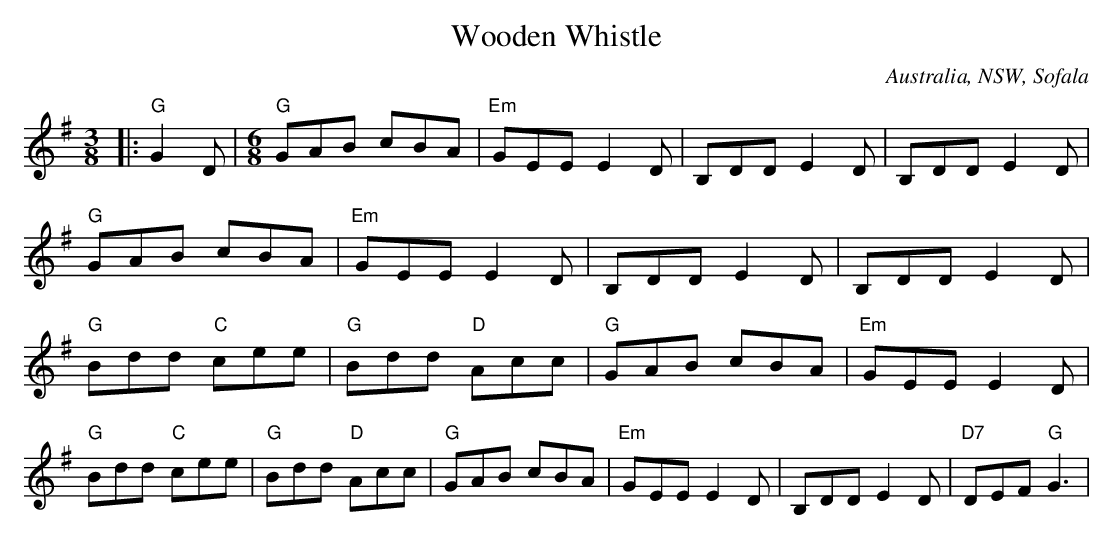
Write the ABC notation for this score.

X:1
T:Wooden Whistle
O:Australia, NSW, Sofala
M: 3/8
L: 1/16
K:G
|:"G"G4D2| \
M: 6/8
"G"G2A2B2 c2B2A2|"Em"G2E2E2 E4D2|B,2D2D2 E4D2|B,2D2D2 E4D2|
"G"G2A2B2 c2B2A2|"Em"G2E2E2 E4D2|B,2D2D2 E4D2|B,2D2D2 E4D2|
"G"B2d2d2 "C"c2e2e2|"G"B2d2d2 "D"A2c2c2|"G"G2A2B2 c2B2A2|"Em"G2E2E2 E4D2|
"G"B2d2d2 "C"c2e2e2|"G"B2d2d2 "D"A2c2c2|"G"G2A2B2 c2B2A2|"Em"G2E2E2 E4D2|B,2D2D2 E4D2|"D7"D2E2F4<"G"G4|
